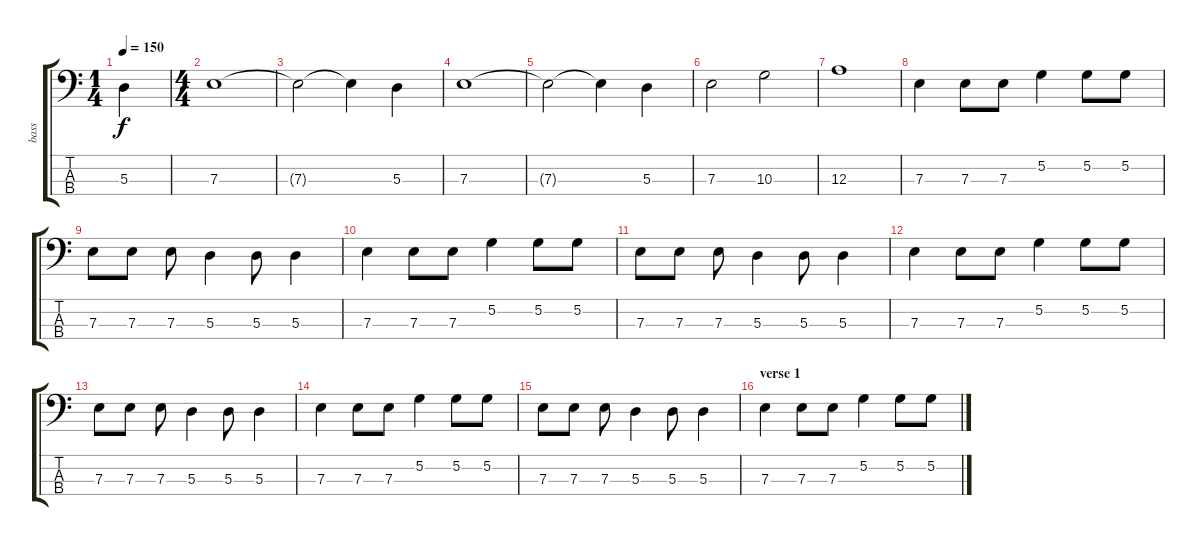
\track ("bass" "bass") {instrument electricbassfinger}
\staff {score tabs}
\tuning (G2 D2 A1 E1) {hide}
\ts (1 4)
\tempo 150
\clef f4
\ks c
5.3.4{dy f instrument electricbassfinger} |
\ts (4 4)
7.3.1 |
7.3{t}.2 7.3{t}.4 5.3.4 |
7.3.1 |
7.3{t}.2 7.3{t}.4 5.3.4 |
7.3.2 10.3.2 |
12.3.1 |
7.3.4 7.3.8 7.3.8 5.2.4 5.2.8 5.2.8 |
7.3.8 7.3.8 7.3.8 5.3.4 5.3.8 5.3.4 |
7.3.4 7.3.8 7.3.8 5.2.4 5.2.8 5.2.8 |
7.3.8 7.3.8 7.3.8 5.3.4 5.3.8 5.3.4 |
7.3.4 7.3.8 7.3.8 5.2.4 5.2.8 5.2.8 |
7.3.8 7.3.8 7.3.8 5.3.4 5.3.8 5.3.4 |
7.3.4 7.3.8 7.3.8 5.2.4 5.2.8 5.2.8 |
7.3.8 7.3.8 7.3.8 5.3.4 5.3.8 5.3.4 |
\section ("" "verse 1")
7.3.4 7.3.8 7.3.8 5.2.4 5.2.8 5.2.8
